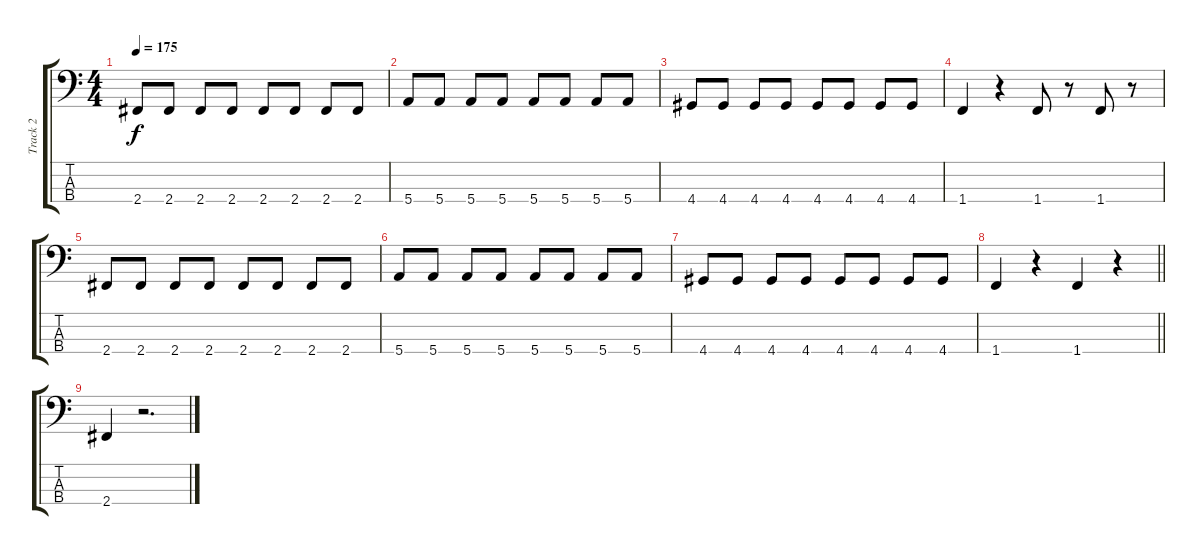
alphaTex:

\track ("Track 2" "Track 2") {instrument electricbassfinger}
\staff {score tabs}
\tuning (G2 D2 A1 E1) {hide}
\ts (4 4)
\tempo 175
\clef f4
\ks c
2.4.8{dy f} 2.4.8 2.4.8 2.4.8 2.4.8 2.4.8 2.4.8 2.4.8 |
5.4.8 5.4.8 5.4.8 5.4.8 5.4.8 5.4.8 5.4.8 5.4.8 |
4.4.8 4.4.8 4.4.8 4.4.8 4.4.8 4.4.8 4.4.8 4.4.8 |
1.4.4 r.4 1.4.8 r.8 1.4.8 r.8 |
2.4.8 2.4.8 2.4.8 2.4.8 2.4.8 2.4.8 2.4.8 2.4.8 |
5.4.8 5.4.8 5.4.8 5.4.8 5.4.8 5.4.8 5.4.8 5.4.8 |
4.4.8 4.4.8 4.4.8 4.4.8 4.4.8 4.4.8 4.4.8 4.4.8 |
\barLineRight lightlight
1.4.4 r.4 1.4.4 r.4 |
2.4.4 r.2{d}
